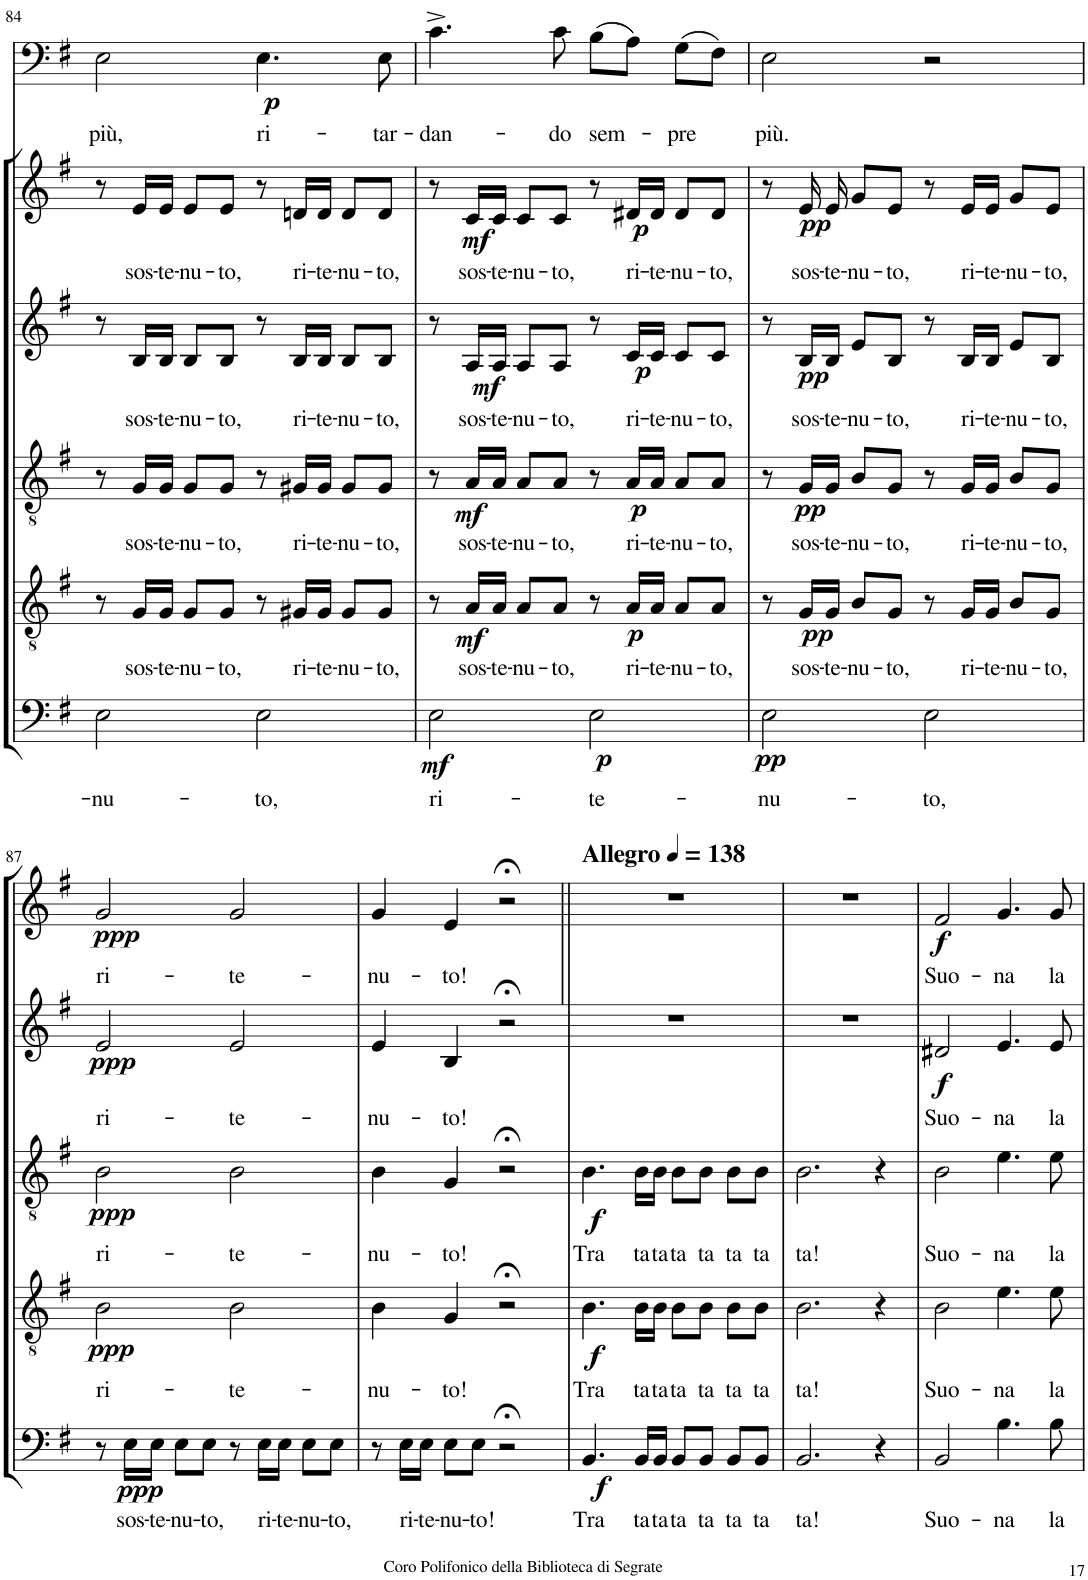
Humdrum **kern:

**kern	**text	**dynam	**kern	**text	**dynam	**kern	**text	**dynam	**kern	**text	**dynam	**kern	**text	**dynam	**kern	**text	**dynam
*part6	*part6	*part6	*part5	*part5	*part5	*part4	*part4	*part4	*part3	*part3	*part3	*part2	*part2	*part2	*part1	*part1	*part1
*staff6	*staff6	*staff6	*staff5	*staff5	*staff5	*staff4	*staff4	*staff4	*staff3	*staff3	*staff3	*staff2	*staff2	*staff2	*staff1	*staff1	*staff1
*I"Bassi	*	*	*I"Tenori II	*	*	*I"Tenori I	*	*	*I"Contralti	*	*	*I"Soprani	*	*	*I"Baritono solista	*	*
!!LO:PB:g=z
*clefF4	*	*	*clefGv2	*	*	*clefGv2	*	*	*clefG2	*	*	*clefG2	*	*	*clefF4	*	*
*	*	*	*	*	*	*	*	*	*	*	*	*Trd1c2	*	*	*	*	*
*k[f#]	*	*	*k[f#]	*	*	*k[f#]	*	*	*k[f#]	*	*	*k[f#]	*	*	*k[f#]	*	*
*G:	*	*	*G:	*	*	*G:	*	*	*G:	*	*	*G:	*	*	*G:	*	*
*M4/4	*	*	*M4/4	*	*	*M4/4	*	*	*M4/4	*	*	*M4/4	*	*	*M4/4	*	*
=84	=84	=84	=84	=84	=84	=84	=84	=84	=84	=84	=84	=84	=84	=84	=84	=84	=84
!	!LO:LY:b	!	!	!	!	!	!	!	!	!	!	!	!	!	!	!LO:LY:b	!
2E\	-nu-	.	8r	.	.	8r	.	.	8r	.	.	8r	.	.	2E\	più,	.
!	!	!	!	!LO:LY:b	!	!	!LO:LY:b	!	!	!LO:LY:b	!	!	!LO:LY:b	!	!	!	!
.	.	.	16G/LL	sos-	.	16G/LL	sos-	.	16B/LL	sos-	.	16e/LL	sos-	.	.	.	.
!	!	!	!	!LO:LY:b	!	!	!LO:LY:b	!	!	!LO:LY:b	!	!	!LO:LY:b	!	!	!	!
.	.	.	16G/JJ	-te-	.	16G/JJ	-te-	.	16B/JJ	-te-	.	16e/JJ	-te-	.	.	.	.
!	!	!	!	!LO:LY:b	!	!	!LO:LY:b	!	!	!LO:LY:b	!	!	!LO:LY:b	!	!	!	!
.	.	.	8G/L	-nu-	.	8G/L	-nu-	.	8B/L	-nu-	.	8e/L	-nu-	.	.	.	.
!	!	!	!	!LO:LY:b	!	!	!LO:LY:b	!	!	!LO:LY:b	!	!	!LO:LY:b	!	!	!	!
.	.	.	8G/J	-to,	.	8G/J	-to,	.	8B/J	-to,	.	8e/J	-to,	.	.	.	.
!	!LO:LY:b	!	!	!	!	!	!	!	!	!	!	!	!	!	!	!LO:LY:b	!LO:DY:b
2E\	-to,	.	8r	.	.	8r	.	.	8r	.	.	8r	.	.	4.E\	ri-	p
!	!	!	!	!LO:LY:b	!	!	!LO:LY:b	!	!	!LO:LY:b	!	!	!LO:LY:b	!	!	!	!
.	.	.	16G#X/LL	ri-	.	16G#X/LL	ri-	.	16B/LL	ri-	.	16dn/LL	ri-	.	.	.	.
!	!	!	!	!LO:LY:b	!	!	!LO:LY:b	!	!	!LO:LY:b	!	!	!LO:LY:b	!	!	!	!
.	.	.	16G#/JJ	-te-	.	16G#/JJ	-te-	.	16B/JJ	-te-	.	16d/JJ	-te-	.	.	.	.
!	!	!	!	!LO:LY:b	!	!	!LO:LY:b	!	!	!LO:LY:b	!	!	!LO:LY:b	!	!	!	!
.	.	.	8G#/L	-nu-	.	8G#/L	-nu-	.	8B/L	-nu-	.	8d/L	-nu-	.	.	.	.
!	!	!	!	!LO:LY:b	!	!	!LO:LY:b	!	!	!LO:LY:b	!	!	!LO:LY:b	!	!	!LO:LY:b	!
.	.	.	8G#/J	-to,	.	8G#/J	-to,	.	8B/J	-to,	.	8d/J	-to,	.	8E\	-tar-	.
=85	=85	=85	=85	=85	=85	=85	=85	=85	=85	=85	=85	=85	=85	=85	=85	=85	=85
!	!LO:LY:b	!LO:DY:b	!	!	!	!	!	!	!	!	!	!	!	!	!	!LO:LY:b	!
2E\	ri-	mf	8r	.	.	8r	.	.	8r	.	.	8r	.	.	4.c^\	-dan-	.
!	!	!	!	!LO:LY:b	!LO:DY:b	!	!LO:LY:b	!LO:DY:b	!	!LO:LY:b	!LO:DY:b	!	!LO:LY:b	!LO:DY:b	!	!	!
.	.	.	16A/LL	sos-	mf	16A/LL	sos-	mf	16A/LL	sos-	mf	16c/LL	sos-	mf	.	.	.
!	!	!	!	!LO:LY:b	!	!	!LO:LY:b	!	!	!LO:LY:b	!	!	!LO:LY:b	!	!	!	!
.	.	.	16A/JJ	-te-	.	16A/JJ	-te-	.	16A/JJ	-te-	.	16c/JJ	-te-	.	.	.	.
!	!	!	!	!LO:LY:b	!	!	!LO:LY:b	!	!	!LO:LY:b	!	!	!LO:LY:b	!	!	!	!
.	.	.	8A/L	-nu-	.	8A/L	-nu-	.	8A/L	-nu-	.	8c/L	-nu-	.	.	.	.
!	!	!	!	!LO:LY:b	!	!	!LO:LY:b	!	!	!LO:LY:b	!	!	!LO:LY:b	!	!	!LO:LY:b	!
.	.	.	8A/J	-to,	.	8A/J	-to,	.	8A/J	-to,	.	8c/J	-to,	.	8c\	-do	.
!	!LO:LY:b	!LO:DY:b	!	!	!	!	!	!	!	!	!	!	!	!	!	!LO:LY:b	!
2E\	-te-	p	8r	.	.	8r	.	.	8r	.	.	8r	.	.	(8B\L	sem-	.
!	!	!	!	!LO:LY:b	!LO:DY:b	!	!LO:LY:b	!LO:DY:b	!	!LO:LY:b	!LO:DY:b	!	!LO:LY:b	!LO:DY:b	!	!	!
.	.	.	16A/LL	ri-	p	16A/LL	ri-	p	16c/LL	ri-	p	16d#X/LL	ri-	p	8A\J)	.	.
!	!	!	!	!LO:LY:b	!	!	!LO:LY:b	!	!	!LO:LY:b	!	!	!LO:LY:b	!	!	!	!
.	.	.	16A/JJ	-te-	.	16A/JJ	-te-	.	16c/JJ	-te-	.	16d#/JJ	-te-	.	.	.	.
!	!	!	!	!LO:LY:b	!	!	!LO:LY:b	!	!	!LO:LY:b	!	!	!LO:LY:b	!	!	!LO:LY:b	!
.	.	.	8A/L	-nu-	.	8A/L	-nu-	.	8c/L	-nu-	.	8d#/L	-nu-	.	(8G\L	-pre	.
!	!	!	!	!LO:LY:b	!	!	!LO:LY:b	!	!	!LO:LY:b	!	!	!LO:LY:b	!	!	!	!
.	.	.	8A/J	-to,	.	8A/J	-to,	.	8c/J	-to,	.	8d#/J	-to,	.	8F#\J)	.	.
=86	=86	=86	=86	=86	=86	=86	=86	=86	=86	=86	=86	=86	=86	=86	=86	=86	=86
!	!LO:LY:b	!LO:DY:b	!	!	!	!	!	!	!	!	!	!	!	!	!	!LO:LY:b	!
2E\	-nu-	pp	8r	.	.	8r	.	.	8r	.	.	8r	.	.	2E\	più.	.
!	!	!	!	!LO:LY:b	!LO:DY:b	!	!LO:LY:b	!LO:DY:b	!	!LO:LY:b	!LO:DY:b	!	!LO:LY:b	!LO:DY:b	!	!	!
.	.	.	16G/LL	sos-	pp	16G/LL	sos-	pp	16B/LL	sos-	pp	16e/	sos-	pp	.	.	.
!	!	!	!	!LO:LY:b	!	!	!LO:LY:b	!	!	!LO:LY:b	!	!	!LO:LY:b	!	!	!	!
.	.	.	16G/JJ	-te-	.	16G/JJ	-te-	.	16B/JJ	-te-	.	16e/	-te-	.	.	.	.
!	!	!	!	!LO:LY:b	!	!	!LO:LY:b	!	!	!LO:LY:b	!	!	!LO:LY:b	!	!	!	!
.	.	.	8B/L	-nu-	.	8B/L	-nu-	.	8e/L	-nu-	.	8g/L	-nu-	.	.	.	.
!	!	!	!	!LO:LY:b	!	!	!LO:LY:b	!	!	!LO:LY:b	!	!	!LO:LY:b	!	!	!	!
.	.	.	8G/J	-to,	.	8G/J	-to,	.	8B/J	-to,	.	8e/J	-to,	.	.	.	.
!	!LO:LY:b	!	!	!	!	!	!	!	!	!	!	!	!	!	!	!	!
2E\	-to,	.	8r	.	.	8r	.	.	8r	.	.	8r	.	.	2r	.	.
!	!	!	!	!LO:LY:b	!	!	!LO:LY:b	!	!	!LO:LY:b	!	!	!LO:LY:b	!	!	!	!
.	.	.	16G/LL	ri-	.	16G/LL	ri-	.	16B/LL	ri-	.	16e/LL	ri-	.	.	.	.
!	!	!	!	!LO:LY:b	!	!	!LO:LY:b	!	!	!LO:LY:b	!	!	!LO:LY:b	!	!	!	!
.	.	.	16G/JJ	-te-	.	16G/JJ	-te-	.	16B/JJ	-te-	.	16e/JJ	-te-	.	.	.	.
!	!	!	!	!LO:LY:b	!	!	!LO:LY:b	!	!	!LO:LY:b	!	!	!LO:LY:b	!	!	!	!
.	.	.	8B/L	-nu-	.	8B/L	-nu-	.	8e/L	-nu-	.	8g/L	-nu-	.	.	.	.
!	!	!	!	!LO:LY:b	!	!	!LO:LY:b	!	!	!LO:LY:b	!	!	!LO:LY:b	!	!	!	!
.	.	.	8G/J	-to,	.	8G/J	-to,	.	8B/J	-to,	.	8e/J	-to,	.	.	.	.
!!LO:LB:g=z
=87	=87	=87	=87	=87	=87	=87	=87	=87	=87	=87	=87	=87	=87	=87	=87	=87	=87
!	!	!	!	!LO:LY:b	!LO:DY:b	!	!LO:LY:b	!LO:DY:b	!	!LO:LY:b	!LO:DY:b	!	!LO:LY:b	!LO:DY:b	!	!	!
8r	.	.	2B\	ri-	ppp	2B\	ri-	ppp	2e/	ri-	ppp	2g/	ri-	ppp	1r	.	.
!	!LO:LY:b	!LO:DY:b	!	!	!	!	!	!	!	!	!	!	!	!	!	!	!
16E\LL	sos-	ppp	.	.	.	.	.	.	.	.	.	.	.	.	.	.	.
!	!LO:LY:b	!	!	!	!	!	!	!	!	!	!	!	!	!	!	!	!
16E\JJ	-te-	.	.	.	.	.	.	.	.	.	.	.	.	.	.	.	.
!	!LO:LY:b	!	!	!	!	!	!	!	!	!	!	!	!	!	!	!	!
8E\L	-nu-	.	.	.	.	.	.	.	.	.	.	.	.	.	.	.	.
!	!LO:LY:b	!	!	!	!	!	!	!	!	!	!	!	!	!	!	!	!
8E\J	-to,	.	.	.	.	.	.	.	.	.	.	.	.	.	.	.	.
!	!	!	!	!LO:LY:b	!	!	!LO:LY:b	!	!	!LO:LY:b	!	!	!LO:LY:b	!	!	!	!
8r	.	.	2B\	-te-	.	2B\	-te-	.	2e/	-te-	.	2g/	-te-	.	.	.	.
!	!LO:LY:b	!	!	!	!	!	!	!	!	!	!	!	!	!	!	!	!
16E\LL	ri-	.	.	.	.	.	.	.	.	.	.	.	.	.	.	.	.
!	!LO:LY:b	!	!	!	!	!	!	!	!	!	!	!	!	!	!	!	!
16E\JJ	-te-	.	.	.	.	.	.	.	.	.	.	.	.	.	.	.	.
!	!LO:LY:b	!	!	!	!	!	!	!	!	!	!	!	!	!	!	!	!
8E\L	-nu-	.	.	.	.	.	.	.	.	.	.	.	.	.	.	.	.
!	!LO:LY:b	!	!	!	!	!	!	!	!	!	!	!	!	!	!	!	!
8E\J	-to,	.	.	.	.	.	.	.	.	.	.	.	.	.	.	.	.
=88	=88	=88	=88	=88	=88	=88	=88	=88	=88	=88	=88	=88	=88	=88	=88	=88	=88
!	!	!	!	!LO:LY:b	!	!	!LO:LY:b	!	!	!LO:LY:b	!	!	!LO:LY:b	!	!	!	!
8r	.	.	4B\	-nu-	.	4B\	-nu-	.	4e/	-nu-	.	4g/	-nu-	.	1r;<	.	.
!	!LO:LY:b	!	!	!	!	!	!	!	!	!	!	!	!	!	!	!	!
16E\LL	ri-	.	.	.	.	.	.	.	.	.	.	.	.	.	.	.	.
!	!LO:LY:b	!	!	!	!	!	!	!	!	!	!	!	!	!	!	!	!
16E\JJ	-te-	.	.	.	.	.	.	.	.	.	.	.	.	.	.	.	.
!	!LO:LY:b	!	!	!LO:LY:b	!	!	!LO:LY:b	!	!	!LO:LY:b	!	!	!LO:LY:b	!	!	!	!
8E\L	-nu-	.	4G/	-to!	.	4G/	-to!	.	4B/	-to!	.	4e/	-to!	.	.	.	.
!	!LO:LY:b	!	!	!	!	!	!	!	!	!	!	!	!	!	!	!	!
8E\J	-to!	.	.	.	.	.	.	.	.	.	.	.	.	.	.	.	.
2r;<	.	.	2r;<	.	.	2r;<	.	.	2r;<	.	.	2r;<	.	.	.	.	.
=89||	=89||	=89||	=89||	=89||	=89||	=89||	=89||	=89||	=89||	=89||	=89||	=89||	=89||	=89||	=89||	=89||	=89||
!	!LO:LY:b	!LO:DY:b	!	!LO:LY:b	!LO:DY:b	!	!LO:LY:b	!LO:DY:b	!	!	!	!	!	!	!	!	!
4.BB/	Tra	f	4.B\	Tra	f	4.B\	Tra	f	1r	.	.	1r	.	.	1r	.	.
!	!LO:LY:b	!	!	!LO:LY:b	!	!	!LO:LY:b	!	!	!	!	!	!	!	!	!	!
16BB/LL	ta	.	16B\LL	ta	.	16B\LL	ta	.	.	.	.	.	.	.	.	.	.
!	!LO:LY:b	!	!	!LO:LY:b	!	!	!LO:LY:b	!	!	!	!	!	!	!	!	!	!
16BB/JJ	ta	.	16B\JJ	ta	.	16B\JJ	ta	.	.	.	.	.	.	.	.	.	.
!	!LO:LY:b	!	!	!LO:LY:b	!	!	!LO:LY:b	!	!	!	!	!	!	!	!	!	!
8BB/L	ta	.	8B\L	ta	.	8B\L	ta	.	.	.	.	.	.	.	.	.	.
!	!LO:LY:b	!	!	!LO:LY:b	!	!	!LO:LY:b	!	!	!	!	!	!	!	!	!	!
8BB/J	ta	.	8B\J	ta	.	8B\J	ta	.	.	.	.	.	.	.	.	.	.
!	!LO:LY:b	!	!	!LO:LY:b	!	!	!LO:LY:b	!	!	!	!	!	!	!	!	!	!
8BB/L	ta	.	8B\L	ta	.	8B\L	ta	.	.	.	.	.	.	.	.	.	.
!	!LO:LY:b	!	!	!LO:LY:b	!	!	!LO:LY:b	!	!	!	!	!	!	!	!	!	!
8BB/J	ta	.	8B\J	ta	.	8B\J	ta	.	.	.	.	.	.	.	.	.	.
=90	=90	=90	=90	=90	=90	=90	=90	=90	=90	=90	=90	=90	=90	=90	=90	=90	=90
!	!LO:LY:b	!	!	!LO:LY:b	!	!	!LO:LY:b	!	!	!	!	!	!	!	!	!	!
2.BB/	ta!	.	2.B\	ta!	.	2.B\	ta!	.	1r	.	.	1r	.	.	1r	.	.
4r	.	.	4r	.	.	4r	.	.	.	.	.	.	.	.	.	.	.
=91	=91	=91	=91	=91	=91	=91	=91	=91	=91	=91	=91	=91	=91	=91	=91	=91	=91
!	!LO:LY:b	!	!	!LO:LY:b	!	!	!LO:LY:b	!	!	!LO:LY:b	!LO:DY:b	!	!LO:LY:b	!LO:DY:b	!	!	!
2BB/	Suo-	.	2B\	Suo-	.	2B\	Suo-	.	2d#X/	Suo-	f	2f#/	Suo-	f	1r	.	.
!	!LO:LY:b	!	!	!LO:LY:b	!	!	!LO:LY:b	!	!	!LO:LY:b	!	!	!LO:LY:b	!	!	!	!
4.B\	-na	.	4.e\	-na	.	4.e\	-na	.	4.e/	-na	.	4.g/	-na	.	.	.	.
!	!LO:LY:b	!	!	!LO:LY:b	!	!	!LO:LY:b	!	!	!LO:LY:b	!	!	!LO:LY:b	!	!	!	!
8B\	la	.	8e\	la	.	8e\	la	.	8e/	la	.	8g/	la	.	.	.	.
=	=	=	=	=	=	=	=	=	=	=	=	=	=	=	=	=	=
*-	*-	*-	*-	*-	*-	*-	*-	*-	*-	*-	*-	*-	*-	*-	*-	*-	*-
